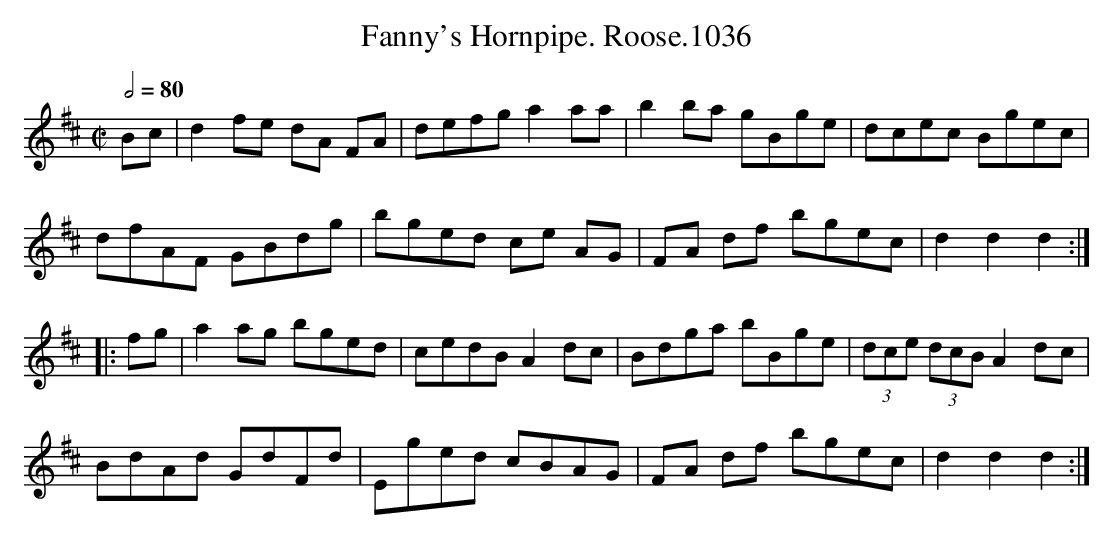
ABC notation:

X:1
T:Fanny's Hornpipe. Roose.1036
M:C|
L:1/8
Q:1/2=80
K:D
Bc|d2 fe dA FA|defg a2aa|b2ba gBge|dcec Bgec|
dfAF GBdg|bged ce AG|FA df bgec|d2d2d2:|
|:fg|a2ag bged|cedB A2dc| Bdga bBge|(3dce (3dcB A2 dc|
BdAd GdFd|Eged cBAG|FA df bgec|d2d2d2:|
